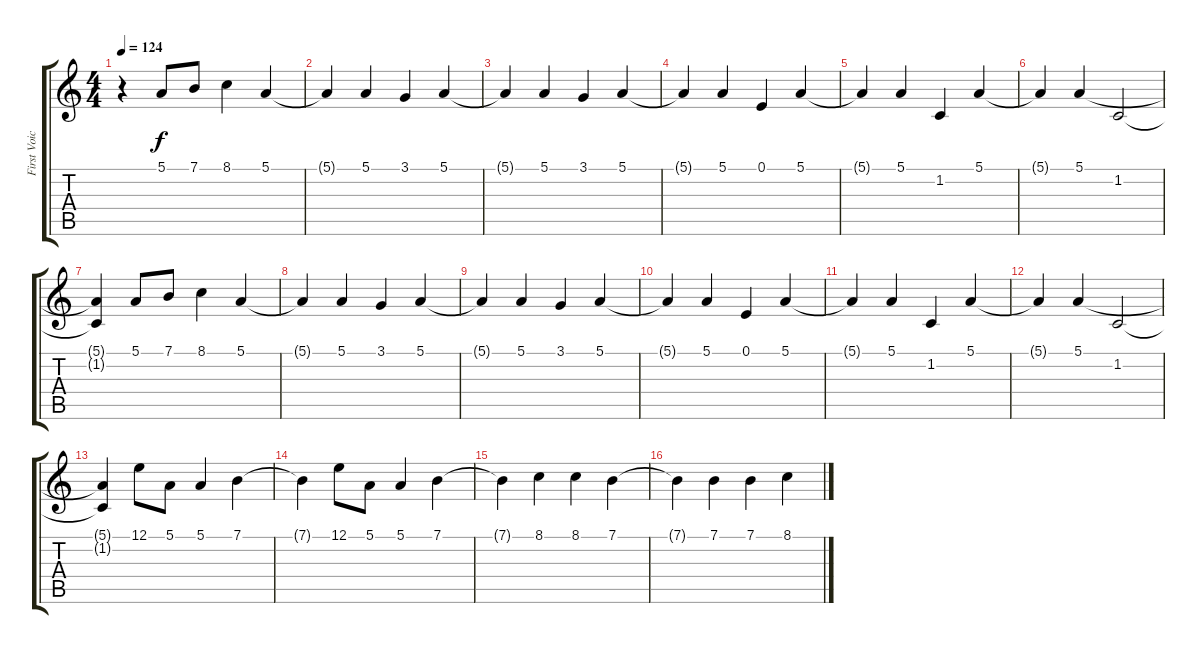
\track ("First Voice" "First Voic") {instrument acousticgrandpiano}
\staff {score tabs}
\tuning (E4 B3 G3 D3 A2 E2) {hide}
\ts (4 4)
\tempo 124
\clef g2
\ks c
r.4{dy f instrument acousticgrandpiano} 5.1.8 7.1.8 8.1.4 5.1.4 |
5.1{t}.4 5.1.4 3.1.4 5.1.4 |
5.1{t}.4 5.1.4 3.1.4 5.1.4 |
5.1{t}.4 5.1.4 0.1.4 5.1.4 |
5.1{t}.4 5.1.4 1.2.4 5.1.4 |
5.1{t}.4 5.1.4 1.2.2 |
(5.1{t} 1.2{t}).4 5.1.8 7.1.8 8.1.4 5.1.4 |
5.1{t}.4 5.1.4 3.1.4 5.1.4 |
5.1{t}.4 5.1.4 3.1.4 5.1.4 |
5.1{t}.4 5.1.4 0.1.4 5.1.4 |
5.1{t}.4 5.1.4 1.2.4 5.1.4 |
5.1{t}.4 5.1.4 1.2.2 |
(5.1{t} 1.2{t}).4 12.1.8 5.1.8 5.1.4 7.1.4 |
7.1{t}.4 12.1.8 5.1.8 5.1.4 7.1.4 |
7.1{t}.4 8.1.4 8.1.4 7.1.4 |
7.1{t}.4 7.1.4 7.1.4 8.1.4
